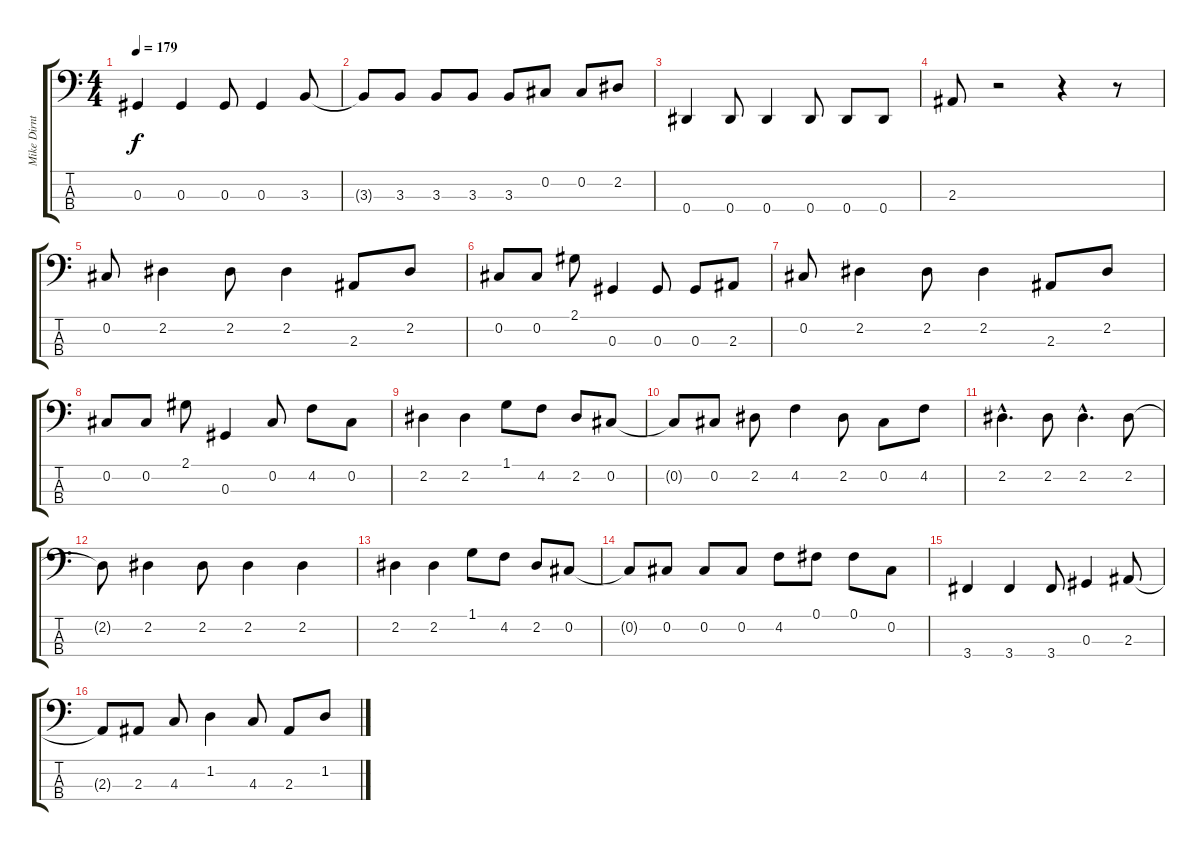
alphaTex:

\track ("Mike Dirnt" "Mike Dirnt") {instrument electricbassfinger}
\staff {score tabs}
\tuning (Gb2 Db2 Ab1 Eb1) {hide}
\ts (4 4)
\tempo 179
\clef f4
\ks c
0.3.4{dy f} 0.3.4 0.3.8 0.3.4 3.3.8 |
3.3{t}.8 3.3.8 3.3.8 3.3.8 3.3.8 0.2.8 0.2.8 2.2.8 |
0.4.4 0.4.8 0.4.4 0.4.8 0.4.8 0.4.8 |
2.3.8 r.2 r.4 r.8 |
0.2.8 2.2.4 2.2.8 2.2.4 2.3.8 2.2.8 |
0.2.8 0.2.8 2.1.8 0.3.4 0.3.8 0.3.8 2.3.8 |
0.2.8 2.2.4 2.2.8 2.2.4 2.3.8 2.2.8 |
0.2.8 0.2.8 2.1.8 0.3.4 0.2.8 4.2.8 0.2.8 |
2.2.4 2.2.4 1.1.8 4.2.8 2.2.8 0.2.8 |
0.2{t}.8 0.2.8 2.2.8 4.2.4 2.2.8 0.2.8 4.2.8 |
2.2{hac}.4{d} 2.2.8 2.2{hac}.4{d} 2.2.8 |
2.2{t}.8 2.2.4 2.2.8 2.2.4 2.2.4 |
2.2.4 2.2.4 1.1.8 4.2.8 2.2.8 0.2.8 |
0.2{t}.8 0.2.8 0.2.8 0.2.8 4.2.8 0.1.8 0.1.8 0.2.8 |
3.4.4 3.4.4 3.4.8 0.3.4 2.3.8 |
2.3{t}.8 2.3.8 4.3.8 1.2.4 4.3.8 2.3.8 1.2.8
